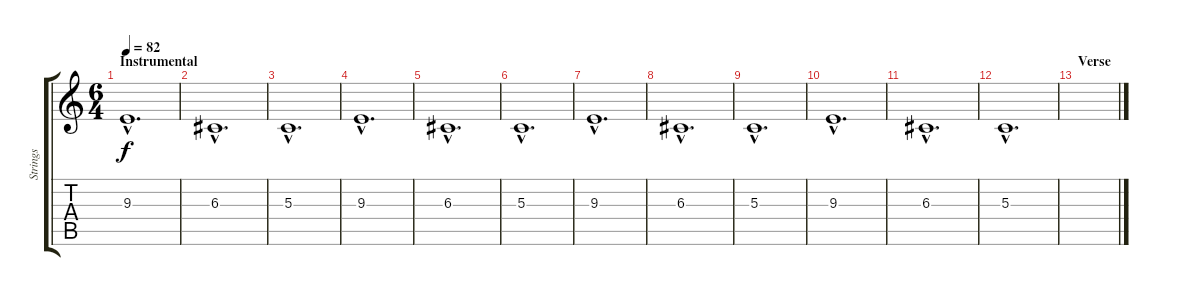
\track ("Strings" "Strings") {instrument stringensemble1}
\staff {score tabs}
\tuning (E4 B3 G3 D3 A2 E2) {hide}
\ts (6 4)
\section ("" "Instrumental")
\tempo 82
\clef g2
\ks c
9.3{hac}.1{d dy f} |
6.3{hac}.1{d} |
5.3{hac}.1{d} |
9.3{hac}.1{d} |
6.3{hac}.1{d} |
5.3{hac}.1{d} |
9.3{hac}.1{d} |
6.3{hac}.1{d} |
5.3{hac}.1{d} |
9.3{hac}.1{d} |
6.3{hac}.1{d} |
5.3{hac}.1{d} |
\section ("" "Verse")
